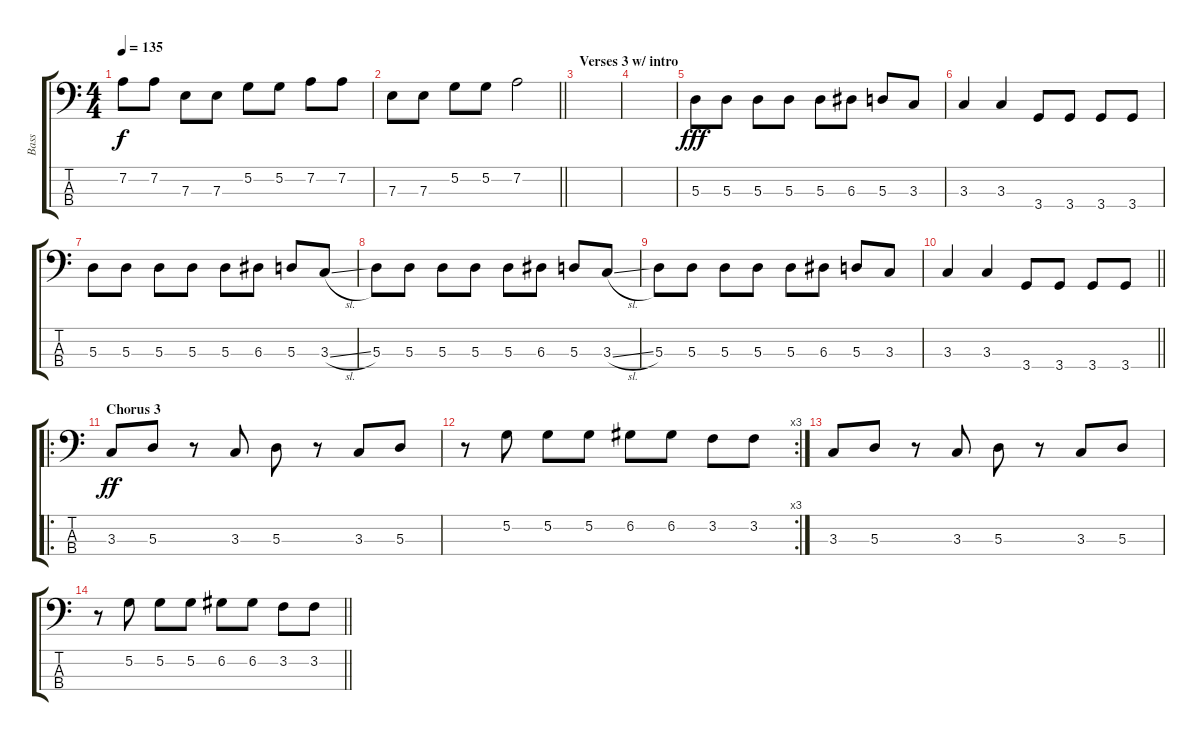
\track ("Bass" "Bass") {instrument electricbassfinger}
\staff {score tabs}
\tuning (G2 D2 A1 E1) {hide}
\ts (4 4)
\tempo 135
\clef f4
\ks c
7.2.8{dy f} 7.2.8 7.3.8 7.3.8 5.2.8 5.2.8 7.2.8 7.2.8 |
\barLineRight lightlight
7.3.8 7.3.8 5.2.8 5.2.8 7.2.2 |
\section ("" "Verses 3 w/ intro")
|
|
5.3.8{dy fff} 5.3.8 5.3.8 5.3.8 5.3.8 6.3.8 5.3.8 3.3.8 |
3.3.4 3.3.4 3.4.8 3.4.8 3.4.8 3.4.8 |
5.3.8 5.3.8 5.3.8 5.3.8 5.3.8 6.3.8 5.3.8 3.3{sl}.8 |
5.3.8 5.3.8 5.3.8 5.3.8 5.3.8 6.3.8 5.3.8 3.3{sl}.8 |
5.3.8 5.3.8 5.3.8 5.3.8 5.3.8 6.3.8 5.3.8 3.3.8 |
\barLineRight lightlight
3.3.4 3.3.4 3.4.8 3.4.8 3.4.8 3.4.8 |
\ro
\section ("" "Chorus 3")
3.3.8{dy ff} 5.3.8 r.8 3.3.8 5.3.8 r.8 3.3.8 5.3.8 |
\rc 3
r.8 5.2.8 5.2.8 5.2.8 6.2.8 6.2.8 3.2.8 3.2.8 |
3.3.8 5.3.8 r.8 3.3.8 5.3.8 r.8 3.3.8 5.3.8 |
\barLineRight lightlight
r.8 5.2.8 5.2.8 5.2.8 6.2.8 6.2.8 3.2.8 3.2.8
